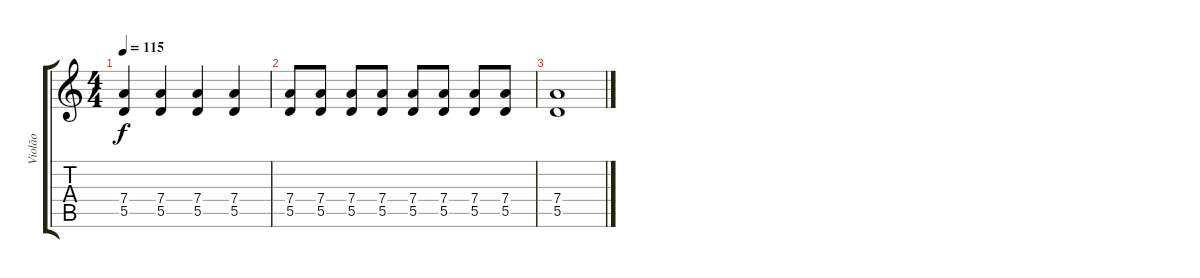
\track ("Violão" "Violão") {instrument acousticguitarsteel}
\staff {score tabs}
\tuning (E4 B3 G3 D3 A2 E2) {hide}
\ts (4 4)
\tempo 115
\clef g2
\ks c
(7.4 5.5).4{dy f} (7.4 5.5).4 (7.4 5.5).4 (7.4 5.5).4 |
(7.4 5.5).8 (7.4 5.5).8 (7.4 5.5).8 (7.4 5.5).8 (7.4 5.5).8 (7.4 5.5).8 (7.4 5.5).8 (7.4 5.5).8 |
(7.4 5.5).1
